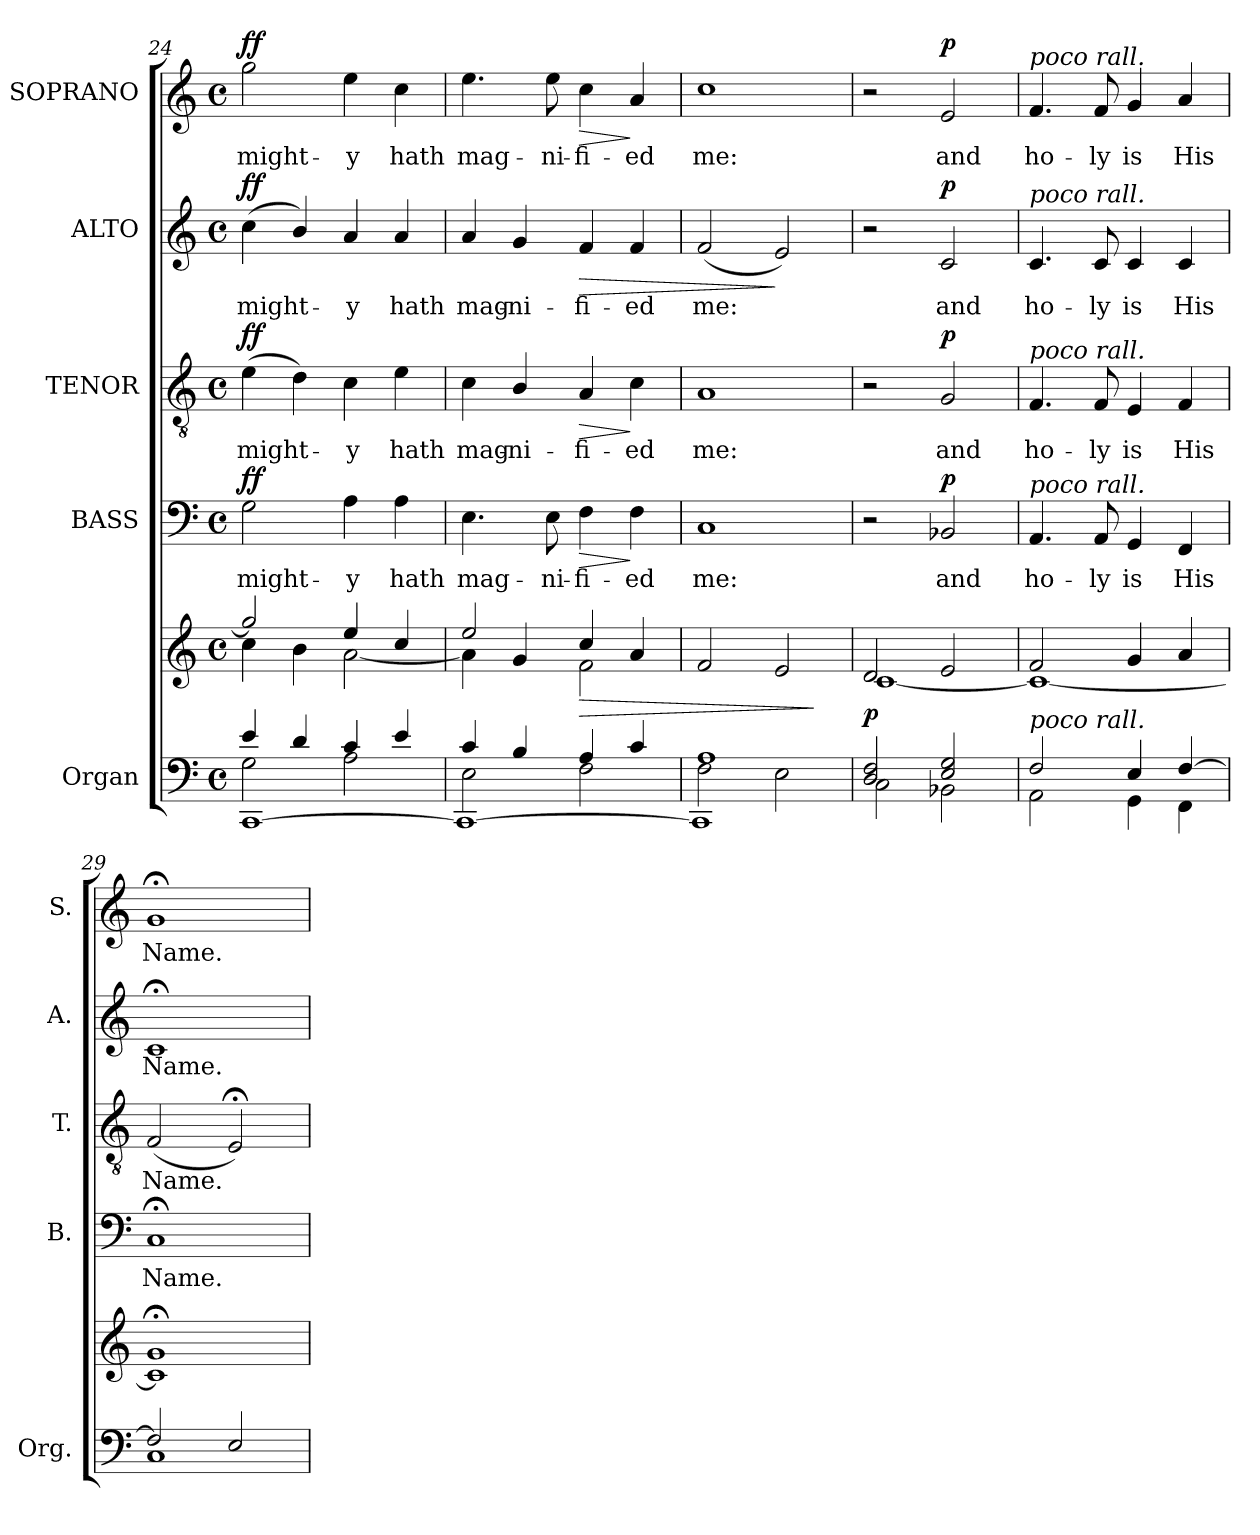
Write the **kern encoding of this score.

**kern	**kern	**dynam	**kern	**text	**dynam	**kern	**text	**dynam	**kern	**text	**dynam	**kern	**text	**dynam
*part5	*part5	*part5	*part4	*part4	*part4	*part3	*part3	*part3	*part2	*part2	*part2	*part1	*part1	*part1
*staff6	*staff5	*staff5/6	*staff4	*staff4	*staff4	*staff3	*staff3	*staff3	*staff2	*staff2	*staff2	*staff1	*staff1	*staff1
*I"Organ	*	*	*I"BASS	*	*	*I"TENOR	*	*	*I"ALTO	*	*	*I"SOPRANO	*	*
*I'Org.	*	*	*I'B.	*	*	*I'T.	*	*	*I'A.	*	*	*I'S.	*	*
!!LO:PB:g=z
*clefF4	*clefG2	*	*clefF4	*	*	*clefGv2	*	*	*clefG2	*	*	*clefG2	*	*
*	*	*	*	*	*	*ITrd7c12	*	*	*	*	*	*	*	*
*k[]	*k[]	*	*k[]	*	*	*k[]	*	*	*k[]	*	*	*k[]	*	*
*C:	*C:	*	*C:	*	*	*C:	*	*	*C:	*	*	*C:	*	*
*M4/4	*M4/4	*	*M4/4	*	*	*M4/4	*	*	*M4/4	*	*	*M4/4	*	*
*met(c)	*met(c)	*	*met(c)	*	*	*met(c)	*	*	*met(c)	*	*	*met(c)	*	*
=24	=24	=24	=24	=24	=24	=24	=24	=24	=24	=24	=24	=24	=24	=24
*^	*^	*	*	*	*	*	*	*	*	*	*	*	*	*
*	*^	*	*	*	*	*	*	*	*	*	*	*	*	*	*	*
!	!	!	!	!	!	!	!LO:LY:b:color=#000000	!	!	!	!	!	!	!	!	!	!
!	!	!	!	!	!	!	!	!	!	!LO:LY:b:color=#000000	!	!	!	!	!	!	!
!	!	!	!	!	!	!	!	!	!	!	!	!	!LO:LY:b:color=#000000	!	!	!	!
!	!	!	!	!	!	!	!	!	!	!	!	!	!	!	!	!LO:LY:b:color=#000000	!
4ei/	2Gi\	[1CCi	2ggi/]	4cci\	.	2Gi\	might-	ff	(4Ei\	might-	ff	(4cci\	might-	ff	2ggi\	might-	ff
4di/	.	.	.	4bi\	.	.	.	.	4Di\)	.	.	4bi/)	.	.	.	.	.
!	!	!	!	!	!	!	!LO:LY:b:color=#000000	!	!	!	!	!	!	!	!	!	!
!	!	!	!	!	!	!	!	!	!	!LO:LY:b:color=#000000	!	!	!	!	!	!	!
!	!	!	!	!	!	!	!	!	!	!	!	!	!LO:LY:b:color=#000000	!	!	!	!
!	!	!	!	!	!	!	!	!	!	!	!	!	!	!	!	!LO:LY:b:color=#000000	!
4ci/	2Ai\	.	4eei/	[2ai\	.	4Ai\	-y	.	4Ci\	-y	.	4ai/	-y	.	4eei\	-y	.
!	!	!	!	!	!	!	!LO:LY:b:color=#000000	!	!	!	!	!	!	!	!	!	!
!	!	!	!	!	!	!	!	!	!	!LO:LY:b:color=#000000	!	!	!	!	!	!	!
!	!	!	!	!	!	!	!	!	!	!	!	!	!LO:LY:b:color=#000000	!	!	!	!
!	!	!	!	!	!	!	!	!	!	!	!	!	!	!	!	!LO:LY:b:color=#000000	!
4ei/	.	.	4cci/	.	.	4Ai\	hath	.	4Ei\	hath	.	4ai/	hath	.	4cci\	hath	.
=25	=25	=25	=25	=25	=25	=25	=25	=25	=25	=25	=25	=25	=25	=25	=25	=25	=25
!	!	!	!	!	!	!	!LO:LY:b:color=#000000	!	!	!	!	!	!	!	!	!	!
!	!	!	!	!	!	!	!	!	!	!LO:LY:b:color=#000000	!	!	!	!	!	!	!
!	!	!	!	!	!	!	!	!	!	!	!	!	!LO:LY:b:color=#000000	!	!	!	!
!	!	!	!	!	!	!	!	!	!	!	!	!	!	!	!	!LO:LY:b:color=#000000	!
4ci/	2Ei\	1CCi_	2eei/	4ai\]	.	4.Ei\	mag-	.	4Ci\	mag-	.	4ai/	mag-	.	4.eei\	mag-	.
!	!	!	!	!	!	!	!	!	!	!LO:LY:b:color=#000000	!	!	!	!	!	!	!
!	!	!	!	!	!	!	!	!	!	!	!	!	!LO:LY:b:color=#000000	!	!	!	!
4Bi/	.	.	.	4gi/	.	.	.	.	4BBi/	-ni-	.	4gi/	-ni-	.	.	.	.
!	!	!	!	!	!	!	!LO:LY:b:color=#000000	!	!	!	!	!	!	!	!	!	!
!	!	!	!	!	!	!	!	!	!	!	!	!	!	!	!	!LO:LY:b:color=#000000	!
.	.	.	.	.	.	8Ei\	-ni-	.	.	.	.	.	.	.	8eei\	-ni-	.
!	!	!	!	!	!LO:HP:b	!	!	!	!	!	!	!	!	!	!	!	!
!	!	!	!	!	!	!	!LO:LY:b:color=#000000	!LO:HP:b	!	!	!	!	!	!	!	!	!
!	!	!	!	!	!	!	!	!	!	!LO:LY:b:color=#000000	!LO:HP:b	!	!	!	!	!	!
!	!	!	!	!	!	!	!	!	!	!	!	!	!LO:LY:b:color=#000000	!LO:HP:b	!	!	!
!	!	!	!	!	!	!	!	!	!	!	!	!	!	!	!	!LO:LY:b:color=#000000	!LO:HP:b
4Ai/	2Fi\	.	4cci/	2fi\	>	4Fi\	-fi-	>	4AAi/	-fi-	>	4fi/	-fi-	>	4cci\	-fi-	>
!	!	!	!	!	!	!	!LO:LY:b:color=#000000	!	!	!	!	!	!	!	!	!	!
!	!	!	!	!	!	!	!	!	!	!LO:LY:b:color=#000000	!	!	!	!	!	!	!
!	!	!	!	!	!	!	!	!	!	!	!	!	!LO:LY:b:color=#000000	!	!	!	!
!	!	!	!	!	!	!	!	!	!	!	!	!	!	!	!	!LO:LY:b:color=#000000	!
4ci/	.	.	4ai/	.	.	4Fi\	-ed	]	4Ci\	-ed	]	4fi/	-ed	.	4ai/	-ed	]
*	*	*	*v	*v	*	*	*	*	*	*	*	*	*	*	*	*	*
=26	=26	=26	=26	=26	=26	=26	=26	=26	=26	=26	=26	=26	=26	=26	=26	=26
!	!	!	!	!	!	!LO:LY:b:color=#000000	!	!	!	!	!	!	!	!	!	!
!	!	!	!	!	!	!	!	!	!LO:LY:b:color=#000000	!	!	!	!	!	!	!
!	!	!	!	!	!	!	!	!	!	!	!	!LO:LY:b:color=#000000	!	!	!	!
!	!	!	!	!	!	!	!	!	!	!	!	!	!	!	!LO:LY:b:color=#000000	!
1Ai	2Fi\	1CCi]	2fi/	.	1Ci	me:	.	1AAi	me:	.	(2fi/	me:	.	1cci	me:	.
.	2Ei\	.	2ei/	.	.	.	.	.	.	.	2ei/)	.	]	.	.	.
*v	*v	*v	*	*	*	*	*	*	*	*	*	*	*	*	*	*
.	.	]	.	.	.	.	.	.	.	.	.	.	.	.
=27	=27	=27	=27	=27	=27	=27	=27	=27	=27	=27	=27	=27	=27	=27
*^	*^	*	*	*	*	*	*	*	*	*	*	*	*	*
2Di/ 2Fi	2Ci\	2di/	[1ci	p	2r	.	.	2r	.	.	2r	.	.	2r	.	.
!	!	!	!	!	!	!LO:LY:b:color=#000000	!	!	!	!	!	!	!	!	!	!
!	!	!	!	!	!	!	!	!	!LO:LY:b:color=#000000	!	!	!	!	!	!	!
!	!	!	!	!	!	!	!	!	!	!	!	!LO:LY:b:color=#000000	!	!	!	!
!	!	!	!	!	!	!	!	!	!	!	!	!	!	!	!LO:LY:b:color=#000000	!
2Ei/ 2Gi	2BB-Xi\	2ei/	.	.	2BB-Xi/	and	p	2GGi/	and	p	2ci/	and	p	2ei/	and	p
!!LO:LB:g=z
=28	=28	=28	=28	=28	=28	=28	=28	=28	=28	=28	=28	=28	=28	=28	=28	=28
!	!	!	!	!	!	!LO:LY:b:color=#000000	!	!	!	!	!	!	!	!	!	!
!	!	!	!	!	!	!	!	!	!LO:LY:b:color=#000000	!	!	!	!	!	!	!
!	!	!	!	!	!	!	!	!	!	!	!	!LO:LY:b:color=#000000	!	!	!	!
!	!	!	!	!	!	!	!	!	!	!	!	!	!	!LO:TX:a:i:t=poco rall.	!	!
!	!	!	!	!	!	!	!	!	!	!	!LO:TX:a:i:t=poco rall.	!	!	!	!	!
!	!	!	!	!	!	!	!	!LO:TX:a:i:t=poco rall.	!	!	!	!	!	!	!	!
!	!	!	!	!	!LO:TX:a:i:t=poco rall.	!	!	!	!	!	!	!	!	!	!	!
!LO:TX:a:i:t=poco rall.	!	!	!	!	!	!	!	!	!	!	!	!	!	!	!	!
!	!	!	!	!	!	!	!	!	!	!	!	!	!	!	!LO:LY:b:color=#000000	!
2Fi/	2AAi\	2fi/	1ci_	.	4.AAi/	ho-	.	4.FFi/	ho-	.	4.ci/	ho-	.	4.fi/	ho-	.
!	!	!	!	!	!	!LO:LY:b:color=#000000	!	!	!	!	!	!	!	!	!	!
!	!	!	!	!	!	!	!	!	!LO:LY:b:color=#000000	!	!	!	!	!	!	!
!	!	!	!	!	!	!	!	!	!	!	!	!LO:LY:b:color=#000000	!	!	!	!
!	!	!	!	!	!	!	!	!	!	!	!	!	!	!	!LO:LY:b:color=#000000	!
.	.	.	.	.	8AAi/	-ly	.	8FFi/	-ly	.	8ci/	-ly	.	8fi/	-ly	.
!	!	!	!	!	!	!LO:LY:b:color=#000000	!	!	!	!	!	!	!	!	!	!
!	!	!	!	!	!	!	!	!	!LO:LY:b:color=#000000	!	!	!	!	!	!	!
!	!	!	!	!	!	!	!	!	!	!	!	!LO:LY:b:color=#000000	!	!	!	!
!	!	!	!	!	!	!	!	!	!	!	!	!	!	!	!LO:LY:b:color=#000000	!
4Ei/	4GGi\	4gi/	.	.	4GGi/	is	.	4EEi/	is	.	4ci/	is	.	4gi/	is	.
!	!	!	!	!	!	!LO:LY:b:color=#000000	!	!	!	!	!	!	!	!	!	!
!	!	!	!	!	!	!	!	!	!LO:LY:b:color=#000000	!	!	!	!	!	!	!
!	!	!	!	!	!	!	!	!	!	!	!	!LO:LY:b:color=#000000	!	!	!	!
!	!	!	!	!	!	!	!	!	!	!	!	!	!	!	!LO:LY:b:color=#000000	!
[4Fi/	4FFi\	4ai/	.	.	4FFi/	His	.	4FFi/	His	.	4ci/	His	.	4ai/	His	.
=29	=29	=29	=29	=29	=29	=29	=29	=29	=29	=29	=29	=29	=29	=29	=29	=29
!	!	!	!	!	!	!LO:LY:b:color=#000000	!	!	!	!	!	!	!	!	!	!
!	!	!	!	!	!	!	!	!	!LO:LY:b:color=#000000	!	!	!	!	!	!	!
!	!	!	!	!	!	!	!	!	!	!	!	!LO:LY:b:color=#000000	!	!	!	!
!	!	!	!	!	!	!	!	!	!	!	!	!	!	!	!LO:LY:b:color=#000000	!
2Fi/]	1Ci	1g;i	1ci]	.	1C;i	Name.	.	(2FFi/	Name.	.	1c;i	Name.	.	1g;i	Name.	.
2Ei/	.	.	.	.	.	.	.	2EE;i/)	.	.	.	.	.	.	.	.
*v	*v	*	*	*	*	*	*	*	*	*	*	*	*	*	*	*
*	*v	*v	*	*	*	*	*	*	*	*	*	*	*	*	*
=	=	=	=	=	=	=	=	=	=	=	=	=	=	=
*-	*-	*-	*-	*-	*-	*-	*-	*-	*-	*-	*-	*-	*-	*-
